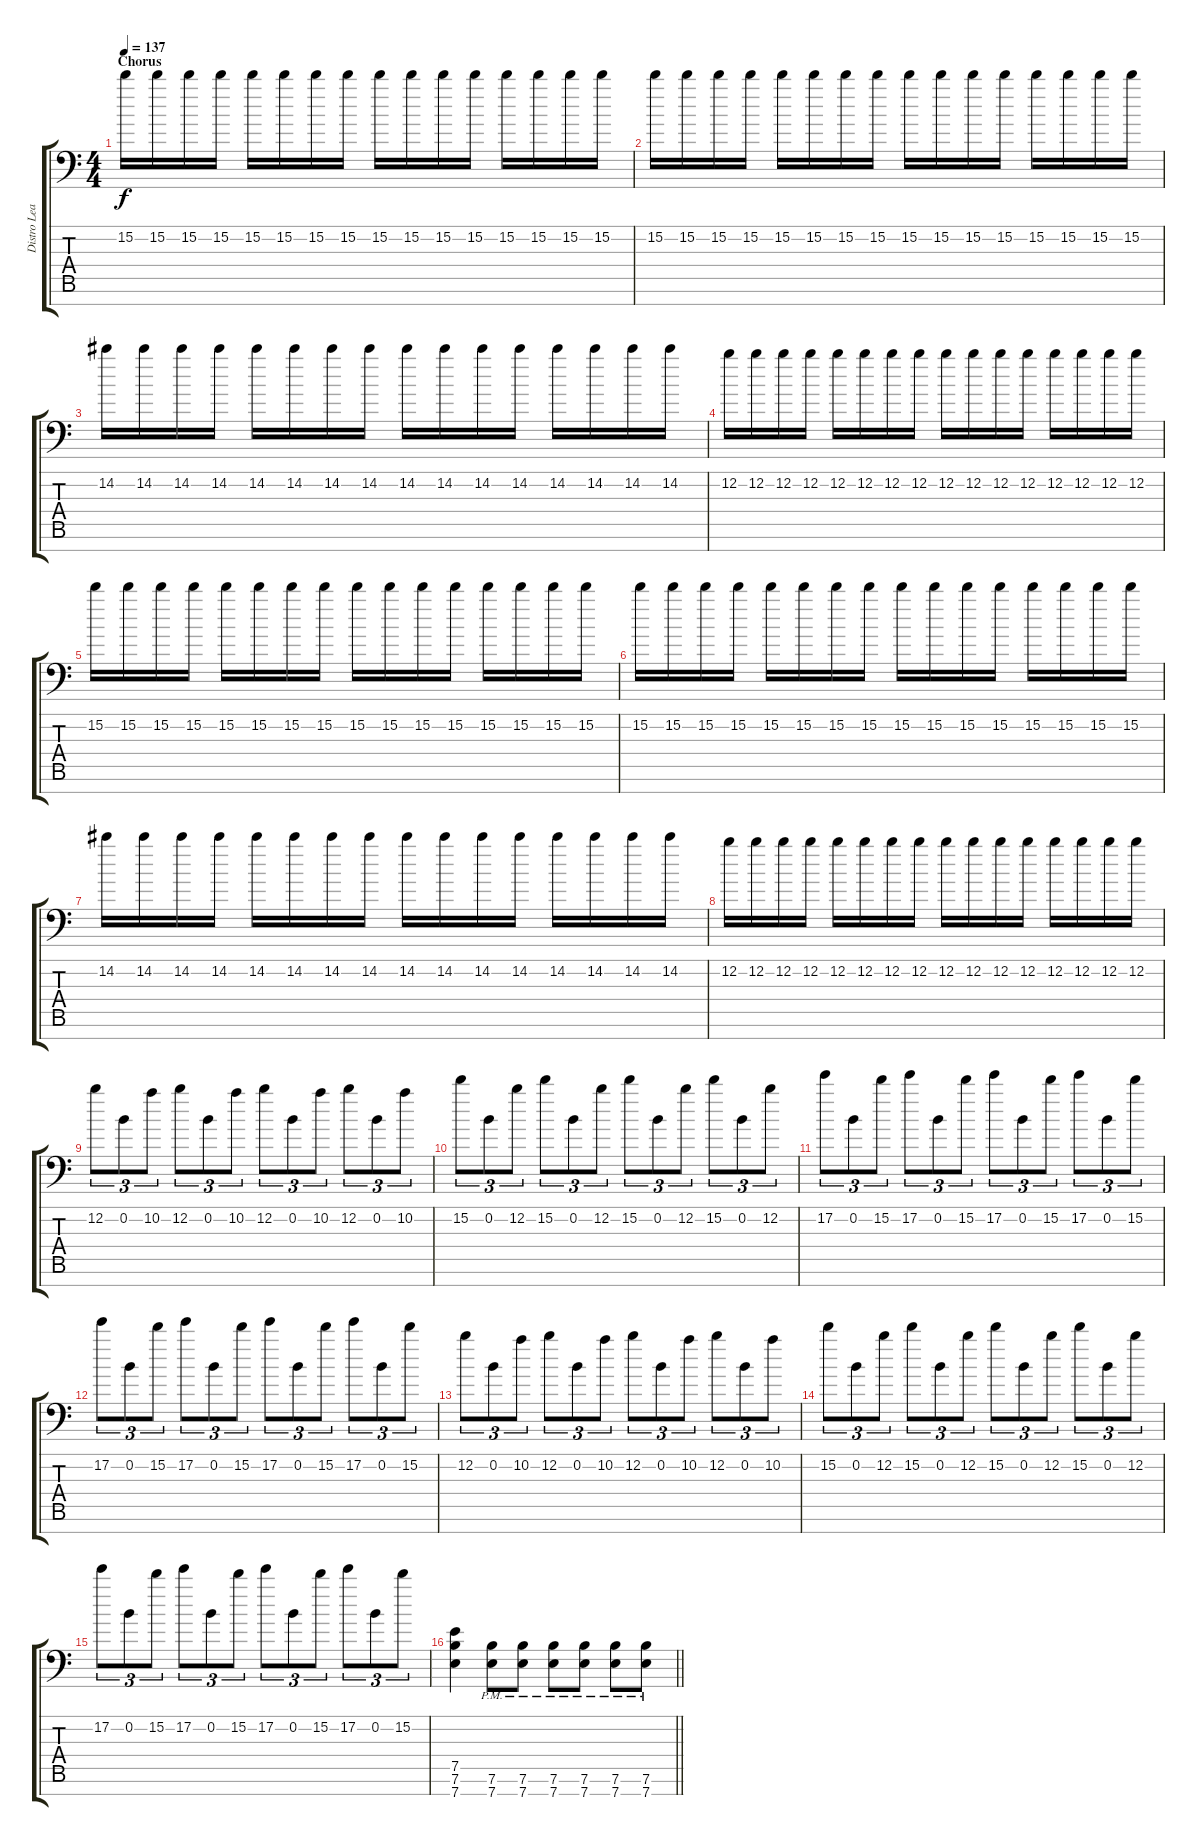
\track ("Distro Lead" "Distro Lea") {instrument distortionguitar}
\staff {score tabs}
\tuning (E4 B3 G3 D3 A2 E2 A1) {hide}
\ts (4 4)
\section ("" "Chorus")
\tempo 137
\clef f4
\ks c
15.2.16{dy f} 15.2.16 15.2.16 15.2.16 15.2.16 15.2.16 15.2.16 15.2.16 15.2.16 15.2.16 15.2.16 15.2.16 15.2.16 15.2.16 15.2.16 15.2.16 |
15.2.16 15.2.16 15.2.16 15.2.16 15.2.16 15.2.16 15.2.16 15.2.16 15.2.16 15.2.16 15.2.16 15.2.16 15.2.16 15.2.16 15.2.16 15.2.16 |
14.2.16 14.2.16 14.2.16 14.2.16 14.2.16 14.2.16 14.2.16 14.2.16 14.2.16 14.2.16 14.2.16 14.2.16 14.2.16 14.2.16 14.2.16 14.2.16 |
12.2.16 12.2.16 12.2.16 12.2.16 12.2.16 12.2.16 12.2.16 12.2.16 12.2.16 12.2.16 12.2.16 12.2.16 12.2.16 12.2.16 12.2.16 12.2.16 |
15.2.16 15.2.16 15.2.16 15.2.16 15.2.16 15.2.16 15.2.16 15.2.16 15.2.16 15.2.16 15.2.16 15.2.16 15.2.16 15.2.16 15.2.16 15.2.16 |
15.2.16 15.2.16 15.2.16 15.2.16 15.2.16 15.2.16 15.2.16 15.2.16 15.2.16 15.2.16 15.2.16 15.2.16 15.2.16 15.2.16 15.2.16 15.2.16 |
14.2.16 14.2.16 14.2.16 14.2.16 14.2.16 14.2.16 14.2.16 14.2.16 14.2.16 14.2.16 14.2.16 14.2.16 14.2.16 14.2.16 14.2.16 14.2.16 |
12.2.16 12.2.16 12.2.16 12.2.16 12.2.16 12.2.16 12.2.16 12.2.16 12.2.16 12.2.16 12.2.16 12.2.16 12.2.16 12.2.16 12.2.16 12.2.16 |
12.2.8{tu (3 2)} 0.2.8{tu (3 2)} 10.2.8{tu (3 2)} 12.2.8{tu (3 2)} 0.2.8{tu (3 2)} 10.2.8{tu (3 2)} 12.2.8{tu (3 2)} 0.2.8{tu (3 2)} 10.2.8{tu (3 2)} 12.2.8{tu (3 2)} 0.2.8{tu (3 2)} 10.2.8{tu (3 2)} |
15.2.8{tu (3 2)} 0.2.8{tu (3 2)} 12.2.8{tu (3 2)} 15.2.8{tu (3 2)} 0.2.8{tu (3 2)} 12.2.8{tu (3 2)} 15.2.8{tu (3 2)} 0.2.8{tu (3 2)} 12.2.8{tu (3 2)} 15.2.8{tu (3 2)} 0.2.8{tu (3 2)} 12.2.8{tu (3 2)} |
17.2.8{tu (3 2)} 0.2.8{tu (3 2)} 15.2.8{tu (3 2)} 17.2.8{tu (3 2)} 0.2.8{tu (3 2)} 15.2.8{tu (3 2)} 17.2.8{tu (3 2)} 0.2.8{tu (3 2)} 15.2.8{tu (3 2)} 17.2.8{tu (3 2)} 0.2.8{tu (3 2)} 15.2.8{tu (3 2)} |
17.2.8{tu (3 2)} 0.2.8{tu (3 2)} 15.2.8{tu (3 2)} 17.2.8{tu (3 2)} 0.2.8{tu (3 2)} 15.2.8{tu (3 2)} 17.2.8{tu (3 2)} 0.2.8{tu (3 2)} 15.2.8{tu (3 2)} 17.2.8{tu (3 2)} 0.2.8{tu (3 2)} 15.2.8{tu (3 2)} |
12.2.8{tu (3 2)} 0.2.8{tu (3 2)} 10.2.8{tu (3 2)} 12.2.8{tu (3 2)} 0.2.8{tu (3 2)} 10.2.8{tu (3 2)} 12.2.8{tu (3 2)} 0.2.8{tu (3 2)} 10.2.8{tu (3 2)} 12.2.8{tu (3 2)} 0.2.8{tu (3 2)} 10.2.8{tu (3 2)} |
15.2.8{tu (3 2)} 0.2.8{tu (3 2)} 12.2.8{tu (3 2)} 15.2.8{tu (3 2)} 0.2.8{tu (3 2)} 12.2.8{tu (3 2)} 15.2.8{tu (3 2)} 0.2.8{tu (3 2)} 12.2.8{tu (3 2)} 15.2.8{tu (3 2)} 0.2.8{tu (3 2)} 12.2.8{tu (3 2)} |
17.2.8{tu (3 2)} 0.2.8{tu (3 2)} 15.2.8{tu (3 2)} 17.2.8{tu (3 2)} 0.2.8{tu (3 2)} 15.2.8{tu (3 2)} 17.2.8{tu (3 2)} 0.2.8{tu (3 2)} 15.2.8{tu (3 2)} 17.2.8{tu (3 2)} 0.2.8{tu (3 2)} 15.2.8{tu (3 2)} |
\barLineRight lightlight
(7.5 7.6 7.7).4 (7.6{pm} 7.7{pm}).8 (7.6{pm} 7.7{pm}).8 (7.6{pm} 7.7{pm}).8 (7.6{pm} 7.7{pm}).8 (7.6{pm} 7.7{pm}).8 (7.6{pm} 7.7{pm}).8
